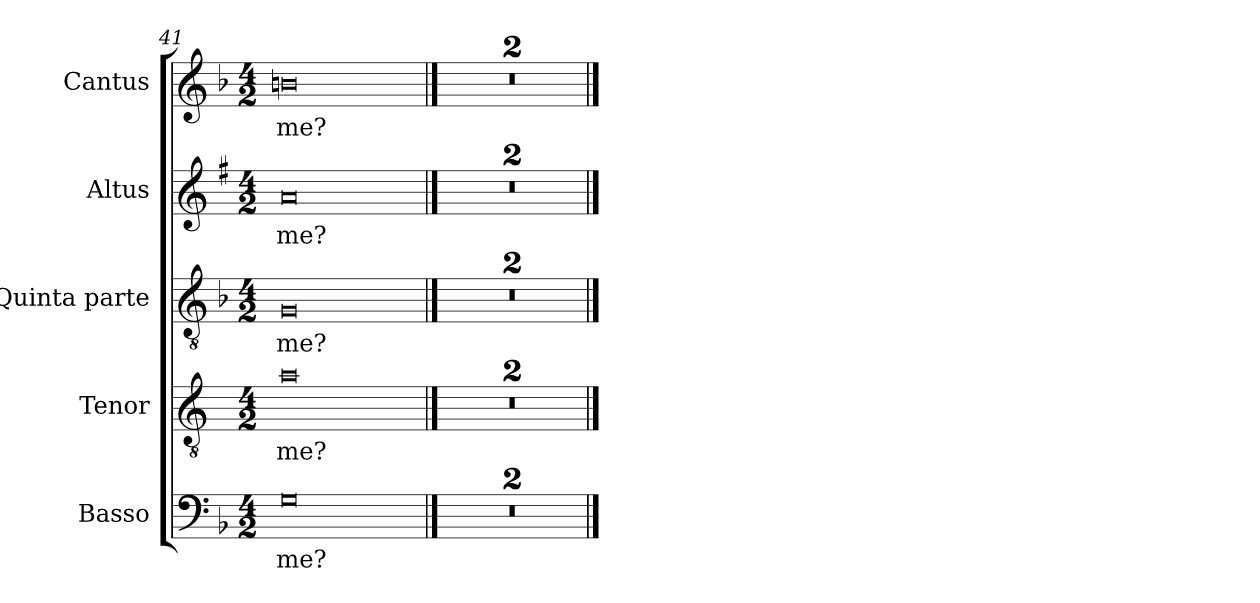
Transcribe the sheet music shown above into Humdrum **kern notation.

**kern	**text	**kern	**text	**kern	**text	**kern	**text	**kern	**text
*part5	*part5	*part4	*part4	*part3	*part3	*part2	*part2	*part1	*part1
*staff5	*staff5	*staff4	*staff4	*staff3	*staff3	*staff2	*staff2	*staff1	*staff1
*I"Basso	*	*I"Tenor	*	*I"Quinta parte	*	*I"Altus	*	*I"Cantus	*
*I'B	*	*I'T	*	*	*	*I'A	*	*I'C	*
*clefF4	*	*clefGv2	*	*clefGv2	*	*clefG2	*	*clefG2	*
*	*	*ITrd4c7	*	*	*	*ITrd1c2	*	*	*
*k[b-]	*	*k[b-]	*	*k[b-]	*	*k[b-]	*	*k[b-]	*
*F:	*	*F:	*	*F:	*	*F:	*	*F:	*
*M4/2	*	*M4/2	*	*M4/2	*	*M4/2	*	*M4/2	*
=41	=41	=41	=41	=41	=41	=41	=41	=41	=41
!	!LO:LY:b	!	!LO:LY:b	!	!LO:LY:b	!	!LO:LY:b	!	!LO:LY:b
0G	-me?	0d	-me?	0G	-me?	0g	-me?	0bn	-me?
==42	==42	==42	==42	==42	==42	==42	==42	==42	==42
0r	.	0r	.	0r	.	0r	.	0r	.
=43	=43	=43	=43	=43	=43	=43	=43	=43	=43
0r	.	0r	.	0r	.	0r	.	0r	.
==	==	==	==	==	==	==	==	==	==
*-	*-	*-	*-	*-	*-	*-	*-	*-	*-
